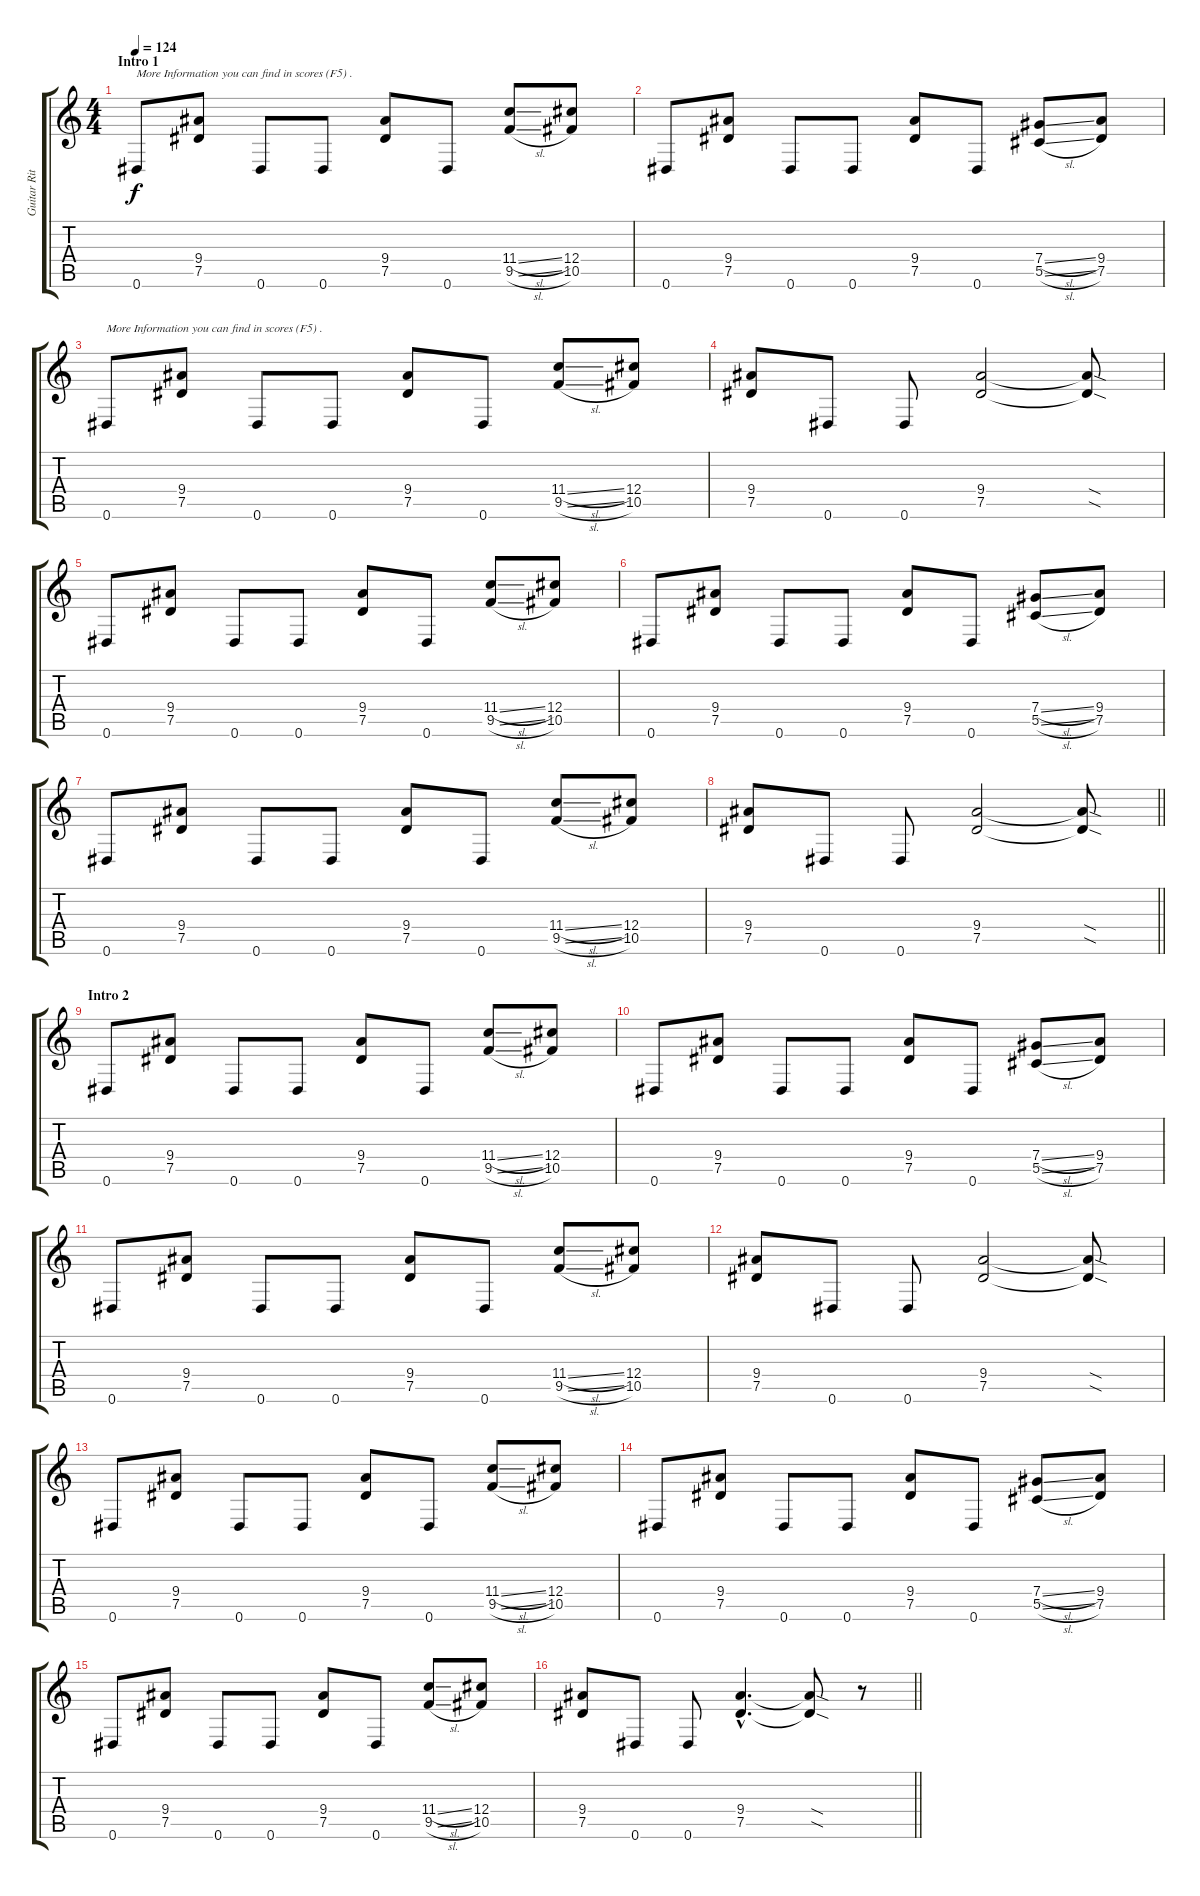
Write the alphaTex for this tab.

\track ("Guitar Rithm 2" "Guitar Rit") {instrument overdrivenguitar}
\staff {score tabs}
\tuning (Eb4 Bb3 Gb3 Db3 Ab2 Eb2) {hide}
\ts (4 4)
\section ("" "Intro 1")
\tempo 124
\clef g2
\ks c
0.6.8{txt "More Information you can find in scores (F5) ." dy f instrument overdrivenguitar} (9.4 7.5).8 0.6.8 0.6.8 (9.4 7.5).8 0.6.8 (11.4{sl} 9.5{sl}).8 (12.4 10.5).8 |
0.6.8 (9.4 7.5).8 0.6.8 0.6.8 (9.4 7.5).8 0.6.8 (7.4{sl} 5.5{sl}).8 (9.4 7.5).8 |
0.6.8{txt "More Information you can find in scores (F5) ."} (9.4 7.5).8 0.6.8 0.6.8 (9.4 7.5).8 0.6.8 (11.4{sl} 9.5{sl}).8 (12.4 10.5).8 |
(9.4 7.5).8 0.6.8 0.6.8 (9.4 7.5).2 (9.4{sod t} 7.5{sod t}).8 |
0.6.8 (9.4 7.5).8 0.6.8 0.6.8 (9.4 7.5).8 0.6.8 (11.4{sl} 9.5{sl}).8 (12.4 10.5).8 |
0.6.8 (9.4 7.5).8 0.6.8 0.6.8 (9.4 7.5).8 0.6.8 (7.4{sl} 5.5{sl}).8 (9.4 7.5).8 |
0.6.8 (9.4 7.5).8 0.6.8 0.6.8 (9.4 7.5).8 0.6.8 (11.4{sl} 9.5{sl}).8 (12.4 10.5).8 |
\barLineRight lightlight
(9.4 7.5).8 0.6.8 0.6.8 (9.4 7.5).2 (9.4{sod t} 7.5{sod t}).8 |
\section ("" "Intro 2")
0.6.8 (9.4 7.5).8 0.6.8 0.6.8 (9.4 7.5).8 0.6.8 (11.4{sl} 9.5{sl}).8 (12.4 10.5).8 |
0.6.8 (9.4 7.5).8 0.6.8 0.6.8 (9.4 7.5).8 0.6.8 (7.4{sl} 5.5{sl}).8 (9.4 7.5).8 |
0.6.8 (9.4 7.5).8 0.6.8 0.6.8 (9.4 7.5).8 0.6.8 (11.4{sl} 9.5{sl}).8 (12.4 10.5).8 |
(9.4 7.5).8 0.6.8 0.6.8 (9.4 7.5).2 (9.4{sod t} 7.5{sod t}).8 |
0.6.8 (9.4 7.5).8 0.6.8 0.6.8 (9.4 7.5).8 0.6.8 (11.4{sl} 9.5{sl}).8 (12.4 10.5).8 |
0.6.8 (9.4 7.5).8 0.6.8 0.6.8 (9.4 7.5).8 0.6.8 (7.4{sl} 5.5{sl}).8 (9.4 7.5).8 |
0.6.8 (9.4 7.5).8 0.6.8 0.6.8 (9.4 7.5).8 0.6.8 (11.4{sl} 9.5{sl}).8 (12.4 10.5).8 |
\barLineRight lightlight
(9.4 7.5).8 0.6.8 0.6.8 (9.4{hac} 7.5{hac}).4{d} (9.4{sod t} 7.5{sod t}).8 r.8
